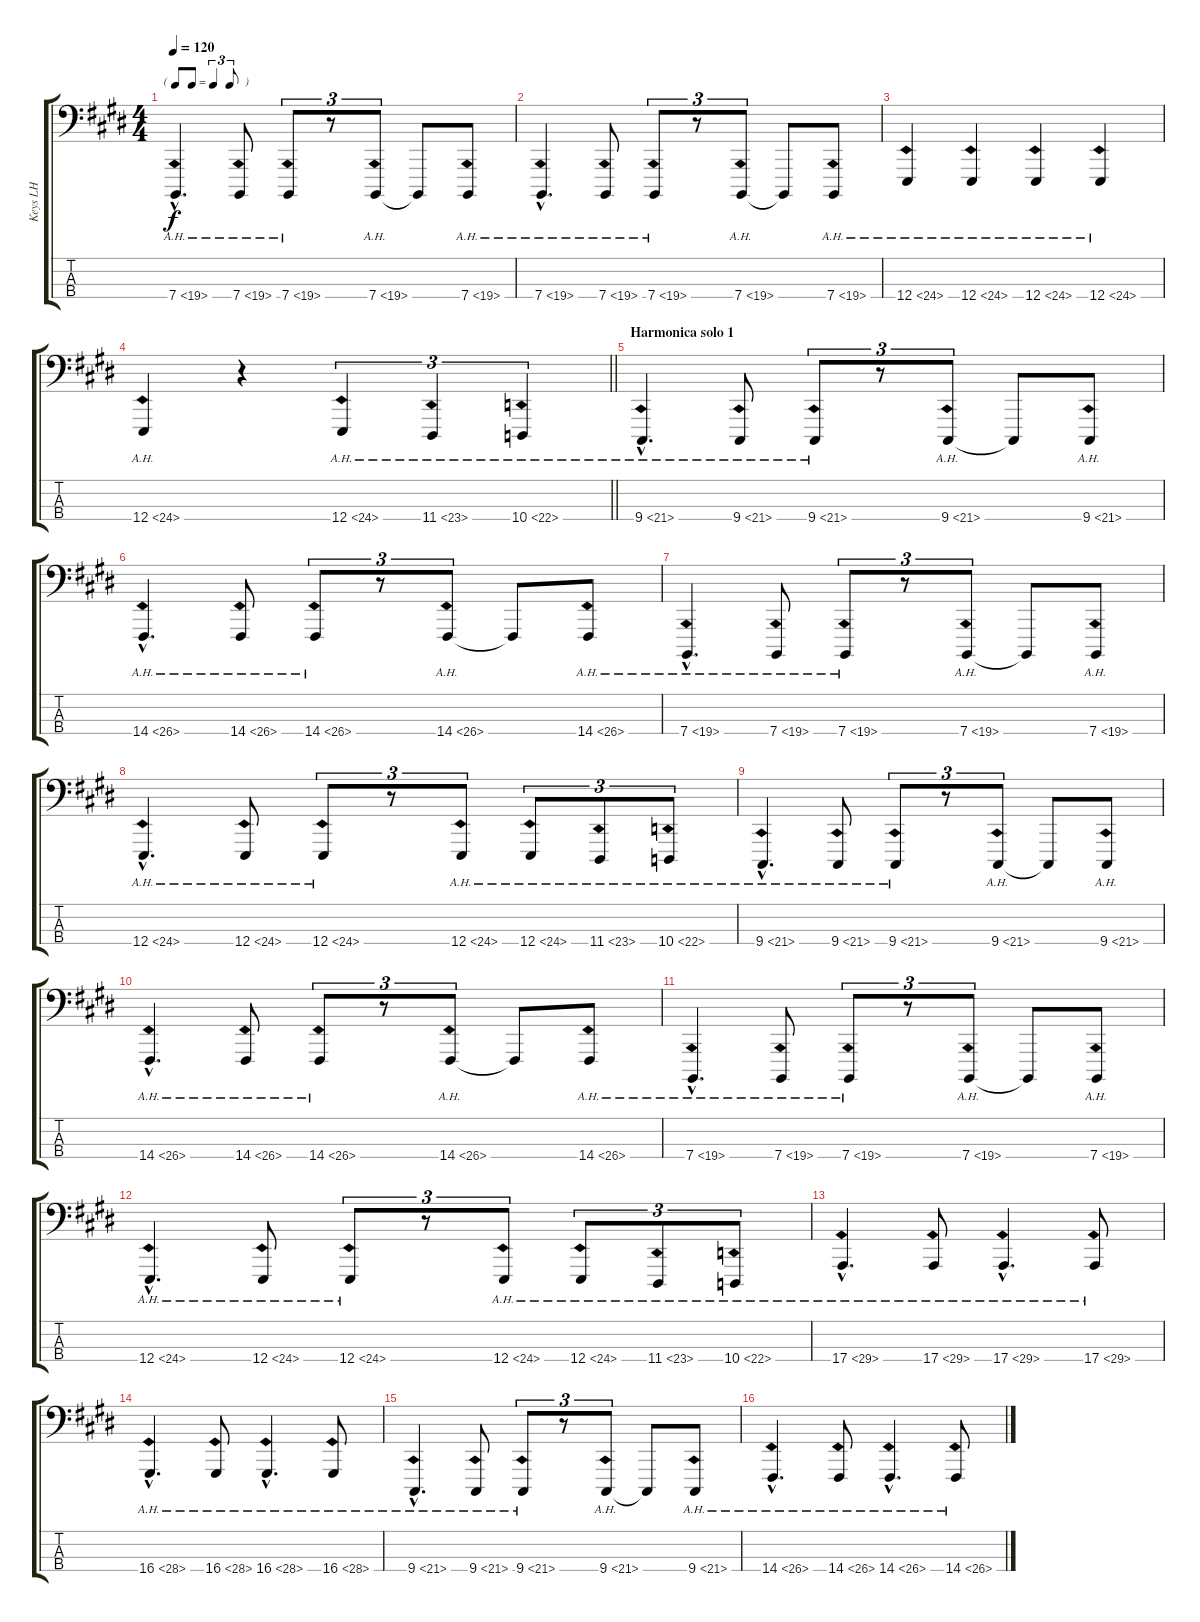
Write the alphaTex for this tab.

\track ("Keys LH" "Keys LH") {instrument pad3polysynth}
\staff {score tabs}
\tuning (G2 D2 A1 E0) {hide}
\ts (4 4)
\tf triplet8th
\tempo 120
\clef f4
\ks e
7.4{ah 12 hac}.4{d dy f} 7.4{ah 12}.8 7.4{ah 12}.8{tu (3 2)} r.8{tu (3 2)} 7.4{ah 12}.8{tu (3 2)} 7.4{t}.8 7.4{ah 12}.8 |
7.4{ah 12 hac}.4{d} 7.4{ah 12}.8 7.4{ah 12}.8{tu (3 2)} r.8{tu (3 2)} 7.4{ah 12}.8{tu (3 2)} 7.4{t}.8 7.4{ah 12}.8 |
12.4{ah 12}.4 12.4{ah 12}.4 12.4{ah 12}.4 12.4{ah 12}.4 |
\barLineRight lightlight
12.4{ah 12}.4 r.4 12.4{ah 12}.4{tu (3 2)} 11.4{ah 12}.4{tu (3 2)} 10.4{ah 12}.4{tu (3 2)} |
\section ("" "Harmonica solo 1")
9.4{ah 12 hac}.4{d} 9.4{ah 12}.8 9.4{ah 12}.8{tu (3 2)} r.8{tu (3 2)} 9.4{ah 12}.8{tu (3 2)} 9.4{t}.8 9.4{ah 12}.8 |
14.4{ah 12 hac}.4{d} 14.4{ah 12}.8 14.4{ah 12}.8{tu (3 2)} r.8{tu (3 2)} 14.4{ah 12}.8{tu (3 2)} 14.4{t}.8 14.4{ah 12}.8 |
7.4{ah 12 hac}.4{d} 7.4{ah 12}.8 7.4{ah 12}.8{tu (3 2)} r.8{tu (3 2)} 7.4{ah 12}.8{tu (3 2)} 7.4{t}.8 7.4{ah 12}.8 |
12.4{ah 12 hac}.4{d} 12.4{ah 12}.8 12.4{ah 12}.8{tu (3 2)} r.8{tu (3 2)} 12.4{ah 12}.8{tu (3 2)} 12.4{ah 12}.8{tu (3 2)} 11.4{ah 12}.8{tu (3 2)} 10.4{ah 12}.8{tu (3 2)} |
9.4{ah 12 hac}.4{d} 9.4{ah 12}.8 9.4{ah 12}.8{tu (3 2)} r.8{tu (3 2)} 9.4{ah 12}.8{tu (3 2)} 9.4{t}.8 9.4{ah 12}.8 |
14.4{ah 12 hac}.4{d} 14.4{ah 12}.8 14.4{ah 12}.8{tu (3 2)} r.8{tu (3 2)} 14.4{ah 12}.8{tu (3 2)} 14.4{t}.8 14.4{ah 12}.8 |
7.4{ah 12 hac}.4{d} 7.4{ah 12}.8 7.4{ah 12}.8{tu (3 2)} r.8{tu (3 2)} 7.4{ah 12}.8{tu (3 2)} 7.4{t}.8 7.4{ah 12}.8 |
12.4{ah 12 hac}.4{d} 12.4{ah 12}.8 12.4{ah 12}.8{tu (3 2)} r.8{tu (3 2)} 12.4{ah 12}.8{tu (3 2)} 12.4{ah 12}.8{tu (3 2)} 11.4{ah 12}.8{tu (3 2)} 10.4{ah 12}.8{tu (3 2)} |
17.4{ah 12 hac}.4{d} 17.4{ah 12}.8 17.4{ah 12 hac}.4{d} 17.4{ah 12}.8 |
16.4{ah 12 hac}.4{d} 16.4{ah 12}.8 16.4{ah 12 hac}.4{d} 16.4{ah 12}.8 |
9.4{ah 12 hac}.4{d} 9.4{ah 12}.8 9.4{ah 12}.8{tu (3 2)} r.8{tu (3 2)} 9.4{ah 12}.8{tu (3 2)} 9.4{t}.8 9.4{ah 12}.8 |
14.4{ah 12 hac}.4{d} 14.4{ah 12}.8 14.4{ah 12 hac}.4{d} 14.4{ah 12}.8
